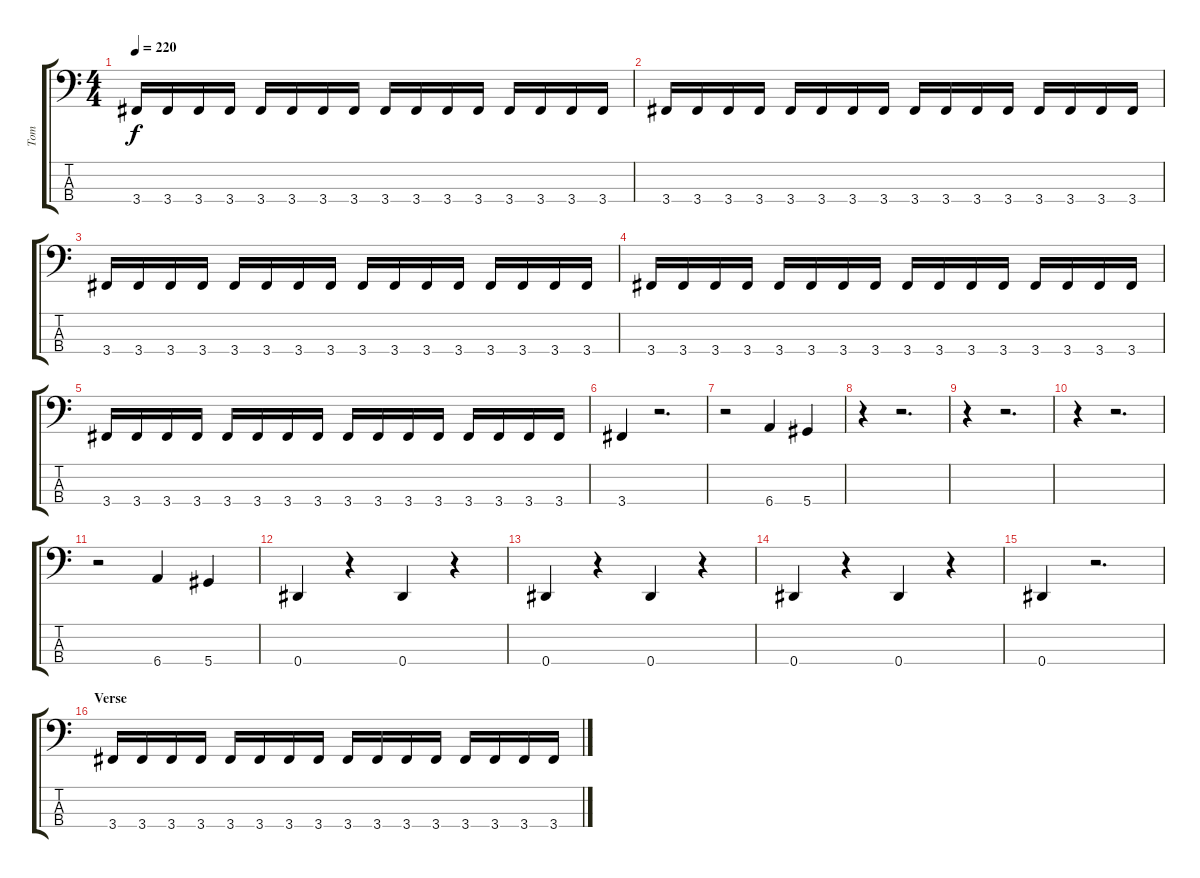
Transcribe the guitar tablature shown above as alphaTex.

\track ("Tom" "Tom") {instrument electricbasspick}
\staff {score tabs}
\tuning (Gb2 Db2 Ab1 Eb1) {hide}
\ts (4 4)
\tempo 220
\clef f4
\ks c
3.4.16{dy f} 3.4.16 3.4.16 3.4.16 3.4.16 3.4.16 3.4.16 3.4.16 3.4.16 3.4.16 3.4.16 3.4.16 3.4.16 3.4.16 3.4.16 3.4.16 |
3.4.16 3.4.16 3.4.16 3.4.16 3.4.16 3.4.16 3.4.16 3.4.16 3.4.16 3.4.16 3.4.16 3.4.16 3.4.16 3.4.16 3.4.16 3.4.16 |
3.4.16 3.4.16 3.4.16 3.4.16 3.4.16 3.4.16 3.4.16 3.4.16 3.4.16 3.4.16 3.4.16 3.4.16 3.4.16 3.4.16 3.4.16 3.4.16 |
3.4.16 3.4.16 3.4.16 3.4.16 3.4.16 3.4.16 3.4.16 3.4.16 3.4.16 3.4.16 3.4.16 3.4.16 3.4.16 3.4.16 3.4.16 3.4.16 |
3.4.16 3.4.16 3.4.16 3.4.16 3.4.16 3.4.16 3.4.16 3.4.16 3.4.16 3.4.16 3.4.16 3.4.16 3.4.16 3.4.16 3.4.16 3.4.16 |
3.4.4 r.2{d} |
r.2 6.4.4 5.4.4 |
r.4 r.2{d} |
r.4 r.2{d} |
r.4 r.2{d} |
r.2 6.4.4 5.4.4 |
0.4.4 r.4 0.4.4 r.4 |
0.4.4 r.4 0.4.4 r.4 |
0.4.4 r.4 0.4.4 r.4 |
0.4.4 r.2{d} |
\section ("" "Verse")
3.4.16 3.4.16 3.4.16 3.4.16 3.4.16 3.4.16 3.4.16 3.4.16 3.4.16 3.4.16 3.4.16 3.4.16 3.4.16 3.4.16 3.4.16 3.4.16
